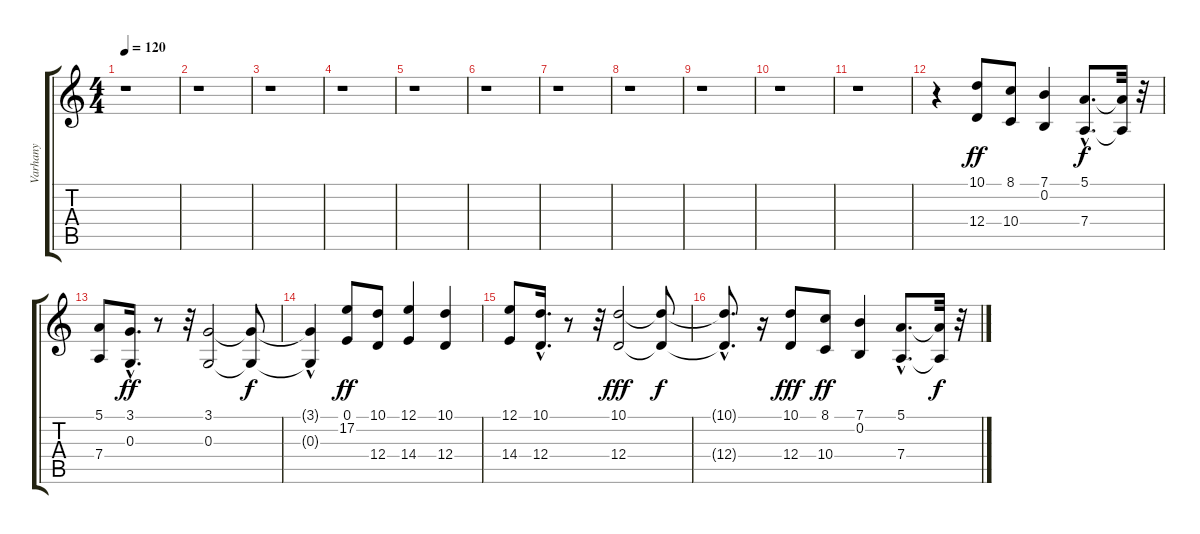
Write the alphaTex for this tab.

\track ("Varhany" "Varhany") {instrument drawbarorgan}
\staff {score tabs}
\tuning (E4 B3 G3 D3 A2 E2) {hide}
\ts (4 4)
\tempo 120
\clef g2
\ks c
r.1{dy f} |
r.1 |
r.1 |
r.1 |
r.1 |
r.1 |
r.1 |
r.1 |
r.1 |
r.1 |
r.1 |
r.4 (10.1 12.4).8{dy ff} (8.1 10.4).8 (7.1 0.2).4 (5.1{hac} 7.4{hac}).8{d dy f} (5.1{t} 7.4{t}).32 r.32 |
(5.1 7.4).8 (3.1{hac} 0.3{hac}).16{d dy ff} r.8 r.32 (3.1 0.3).2 (3.1{t} 0.3{t}).8{dy f} |
(3.1{t} 0.3{hac t}).4 (0.1 17.2).8{dy ff} (10.1 12.4).8 (12.1 14.4).4 (10.1 12.4).4 |
(12.1 14.4).8 (10.1{hac} 12.4{hac}).16{d} r.8 r.32 (10.1 12.4).2{dy fff} (10.1{t} 12.4{t}).8{dy f} |
(10.1{hac t} 12.4{hac t}).8{d} r.16 (10.1 12.4).8{dy fff} (8.1 10.4).8{dy ff} (7.1 0.2).4 (5.1{hac} 7.4{hac}).8{d} (5.1{t} 7.4{t}).32{dy f} r.32
